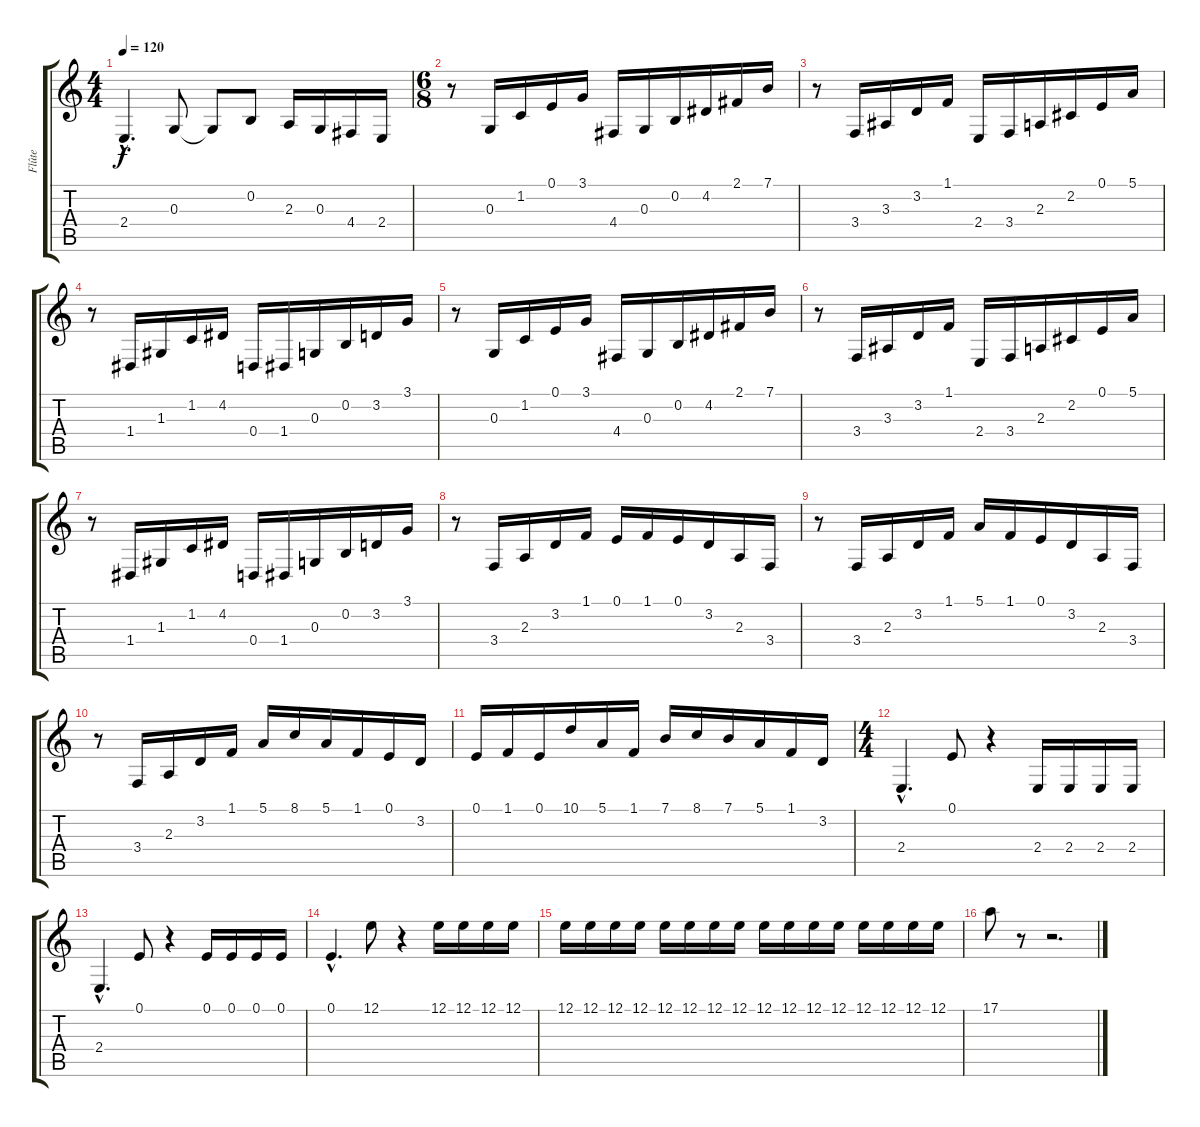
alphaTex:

\track ("Flûte" "Flûte") {instrument flute}
\staff {score tabs}
\tuning (E4 B3 G3 D3 A2 E2) {hide}
\ts (4 4)
\tempo 120
\clef g2
\ks c
2.4{hac}.4{d dy f} 0.3.8 0.3{t}.8 0.2.8 2.3.16 0.3.16 4.4.16 2.4.16 |
\ts (6 8)
r.8 0.3.16 1.2.16 0.1.16 3.1.16 4.4.16 0.3.16 0.2.16 4.2.16 2.1.16 7.1.16 |
r.8 3.4.16 3.3.16 3.2.16 1.1.16 2.4.16 3.4.16 2.3.16 2.2.16 0.1.16 5.1.16 |
r.8 1.4.16 1.3.16 1.2.16 4.2.16 0.4.16 1.4.16 0.3.16 0.2.16 3.2.16 3.1.16 |
r.8 0.3.16 1.2.16 0.1.16 3.1.16 4.4.16 0.3.16 0.2.16 4.2.16 2.1.16 7.1.16 |
r.8 3.4.16 3.3.16 3.2.16 1.1.16 2.4.16 3.4.16 2.3.16 2.2.16 0.1.16 5.1.16 |
r.8 1.4.16 1.3.16 1.2.16 4.2.16 0.4.16 1.4.16 0.3.16 0.2.16 3.2.16 3.1.16 |
r.8 3.4.16 2.3.16 3.2.16 1.1.16 0.1.16 1.1.16 0.1.16 3.2.16 2.3.16 3.4.16 |
r.8 3.4.16 2.3.16 3.2.16 1.1.16 5.1.16 1.1.16 0.1.16 3.2.16 2.3.16 3.4.16 |
r.8 3.4.16 2.3.16 3.2.16 1.1.16 5.1.16 8.1.16 5.1.16 1.1.16 0.1.16 3.2.16 |
0.1.16 1.1.16 0.1.16 10.1.16 5.1.16 1.1.16 7.1.16 8.1.16 7.1.16 5.1.16 1.1.16 3.2.16 |
\ts (4 4)
2.4{hac}.4{d} 0.1.8 r.4 2.4.16 2.4.16 2.4.16 2.4.16 |
2.4{hac}.4{d} 0.1.8 r.4 0.1.16 0.1.16 0.1.16 0.1.16 |
0.1{hac}.4{d} 12.1.8 r.4 12.1.16 12.1.16 12.1.16 12.1.16 |
12.1.16 12.1.16 12.1.16 12.1.16 12.1.16 12.1.16 12.1.16 12.1.16 12.1.16 12.1.16 12.1.16 12.1.16 12.1.16 12.1.16 12.1.16 12.1.16 |
17.1.8 r.8 r.2{d}
